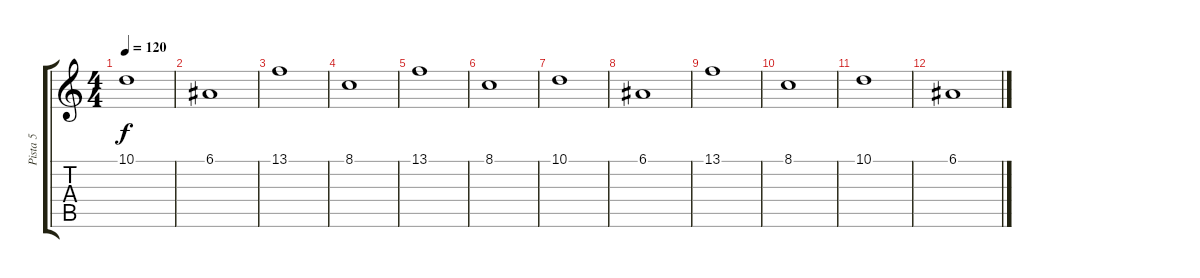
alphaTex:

\track ("Pista 5" "Pista 5") {instrument synthstrings2}
\staff {score tabs}
\tuning (E4 B3 G3 D3 A2 E2) {hide}
\ts (4 4)
\tempo 120
\clef g2
\ks c
10.1.1{dy f} |
6.1.1 |
13.1.1 |
8.1.1 |
13.1.1 |
8.1.1 |
10.1.1 |
6.1.1 |
13.1.1 |
8.1.1 |
10.1.1 |
6.1.1
